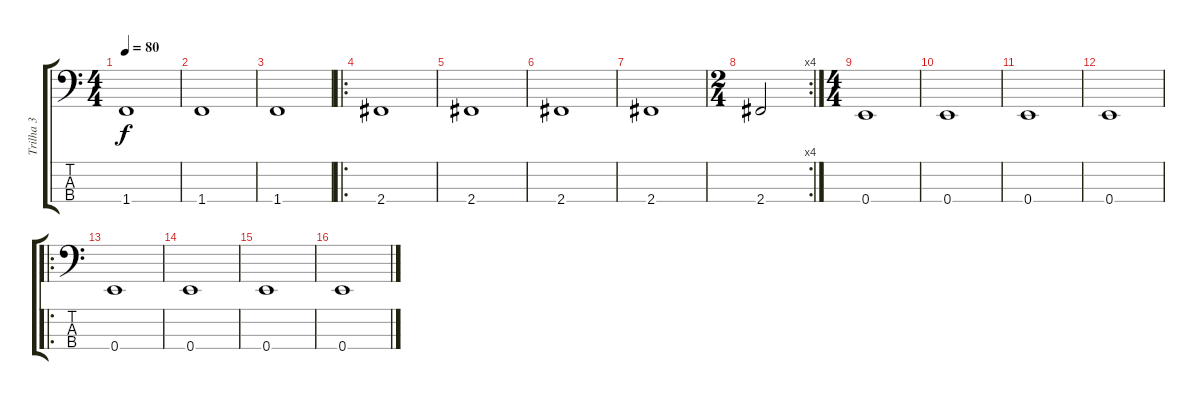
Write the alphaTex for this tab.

\track ("Trilha 3" "Trilha 3") {instrument acousticbass}
\staff {score tabs}
\tuning (G2 D2 A1 E1) {hide}
\ts (4 4)
\tempo 80
\clef f4
\ks c
1.4.1{dy f} |
1.4.1 |
1.4.1 |
\ro
2.4.1 |
2.4.1 |
2.4.1 |
2.4.1 |
\rc 4
\ts (2 4)
2.4.2 |
\ts (4 4)
0.4.1 |
0.4.1 |
0.4.1 |
0.4.1 |
\ro
0.4.1 |
0.4.1 |
0.4.1 |
0.4.1
